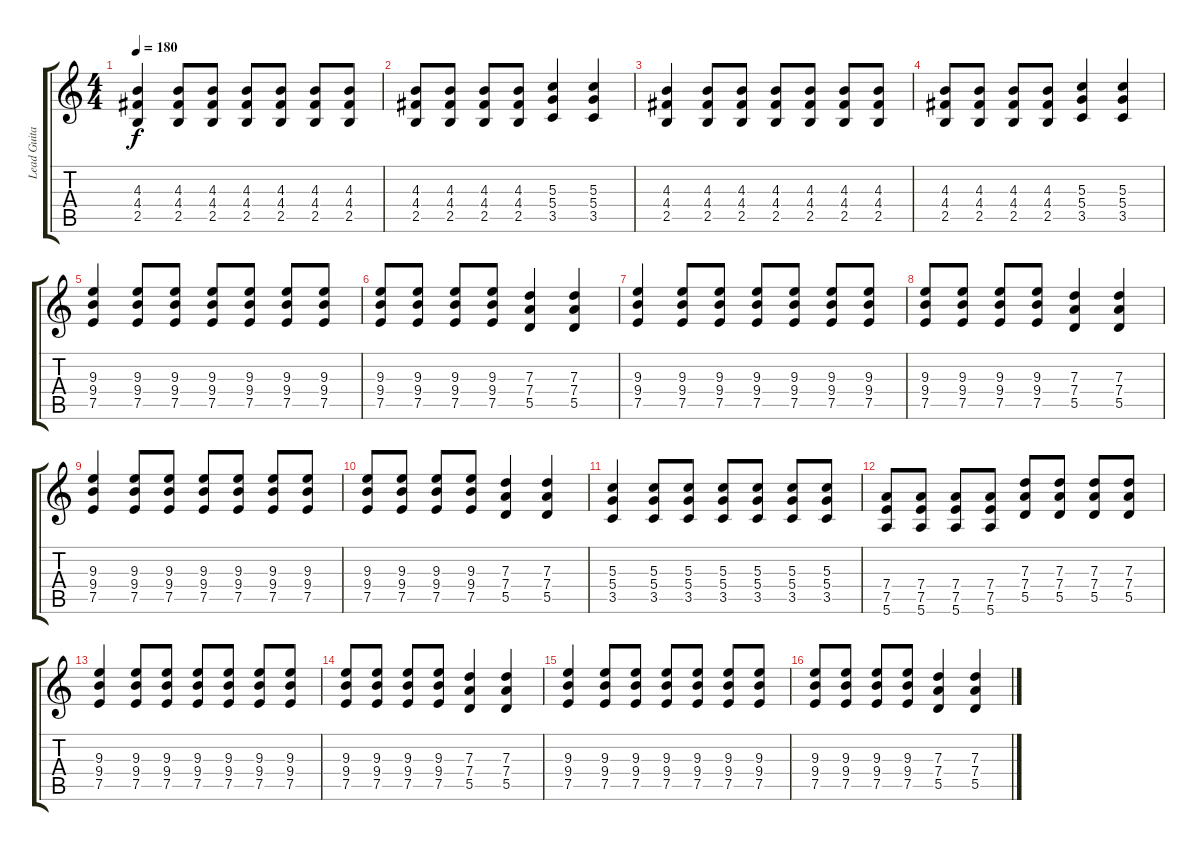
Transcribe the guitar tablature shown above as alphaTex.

\track ("Lead Guitar" "Lead Guita") {instrument overdrivenguitar}
\staff {score tabs}
\tuning (E4 B3 G3 D3 A2 E2) {hide}
\ts (4 4)
\tempo 180
\clef g2
\ks c
(4.3 4.4 2.5).4{dy f} (4.3 4.4 2.5).8 (4.3 4.4 2.5).8 (4.3 4.4 2.5).8 (4.3 4.4 2.5).8 (4.3 4.4 2.5).8 (4.3 4.4 2.5).8 |
(4.3 4.4 2.5).8 (4.3 4.4 2.5).8 (4.3 4.4 2.5).8 (4.3 4.4 2.5).8 (5.3 5.4 3.5).4 (5.3 5.4 3.5).4 |
(4.3 4.4 2.5).4 (4.3 4.4 2.5).8 (4.3 4.4 2.5).8 (4.3 4.4 2.5).8 (4.3 4.4 2.5).8 (4.3 4.4 2.5).8 (4.3 4.4 2.5).8 |
(4.3 4.4 2.5).8 (4.3 4.4 2.5).8 (4.3 4.4 2.5).8 (4.3 4.4 2.5).8 (5.3 5.4 3.5).4 (5.3 5.4 3.5).4 |
(9.3 9.4 7.5).4 (9.3 9.4 7.5).8 (9.3 9.4 7.5).8 (9.3 9.4 7.5).8 (9.3 9.4 7.5).8 (9.3 9.4 7.5).8 (9.3 9.4 7.5).8 |
(9.3 9.4 7.5).8 (9.3 9.4 7.5).8 (9.3 9.4 7.5).8 (9.3 9.4 7.5).8 (7.3 7.4 5.5).4 (7.3 7.4 5.5).4 |
(9.3 9.4 7.5).4 (9.3 9.4 7.5).8 (9.3 9.4 7.5).8 (9.3 9.4 7.5).8 (9.3 9.4 7.5).8 (9.3 9.4 7.5).8 (9.3 9.4 7.5).8 |
(9.3 9.4 7.5).8 (9.3 9.4 7.5).8 (9.3 9.4 7.5).8 (9.3 9.4 7.5).8 (7.3 7.4 5.5).4 (7.3 7.4 5.5).4 |
(9.3 9.4 7.5).4 (9.3 9.4 7.5).8 (9.3 9.4 7.5).8 (9.3 9.4 7.5).8 (9.3 9.4 7.5).8 (9.3 9.4 7.5).8 (9.3 9.4 7.5).8 |
(9.3 9.4 7.5).8 (9.3 9.4 7.5).8 (9.3 9.4 7.5).8 (9.3 9.4 7.5).8 (7.3 7.4 5.5).4 (7.3 7.4 5.5).4 |
(5.3 5.4 3.5).4 (5.3 5.4 3.5).8 (5.3 5.4 3.5).8 (5.3 5.4 3.5).8 (5.3 5.4 3.5).8 (5.3 5.4 3.5).8 (5.3 5.4 3.5).8 |
(7.4 7.5 5.6).8 (7.4 7.5 5.6).8 (7.4 7.5 5.6).8 (7.4 7.5 5.6).8 (7.3 7.4 5.5).8 (7.3 7.4 5.5).8 (7.3 7.4 5.5).8 (7.3 7.4 5.5).8 |
(9.3 9.4 7.5).4 (9.3 9.4 7.5).8 (9.3 9.4 7.5).8 (9.3 9.4 7.5).8 (9.3 9.4 7.5).8 (9.3 9.4 7.5).8 (9.3 9.4 7.5).8 |
(9.3 9.4 7.5).8 (9.3 9.4 7.5).8 (9.3 9.4 7.5).8 (9.3 9.4 7.5).8 (7.3 7.4 5.5).4 (7.3 7.4 5.5).4 |
(9.3 9.4 7.5).4 (9.3 9.4 7.5).8 (9.3 9.4 7.5).8 (9.3 9.4 7.5).8 (9.3 9.4 7.5).8 (9.3 9.4 7.5).8 (9.3 9.4 7.5).8 |
(9.3 9.4 7.5).8 (9.3 9.4 7.5).8 (9.3 9.4 7.5).8 (9.3 9.4 7.5).8 (7.3 7.4 5.5).4 (7.3 7.4 5.5).4
